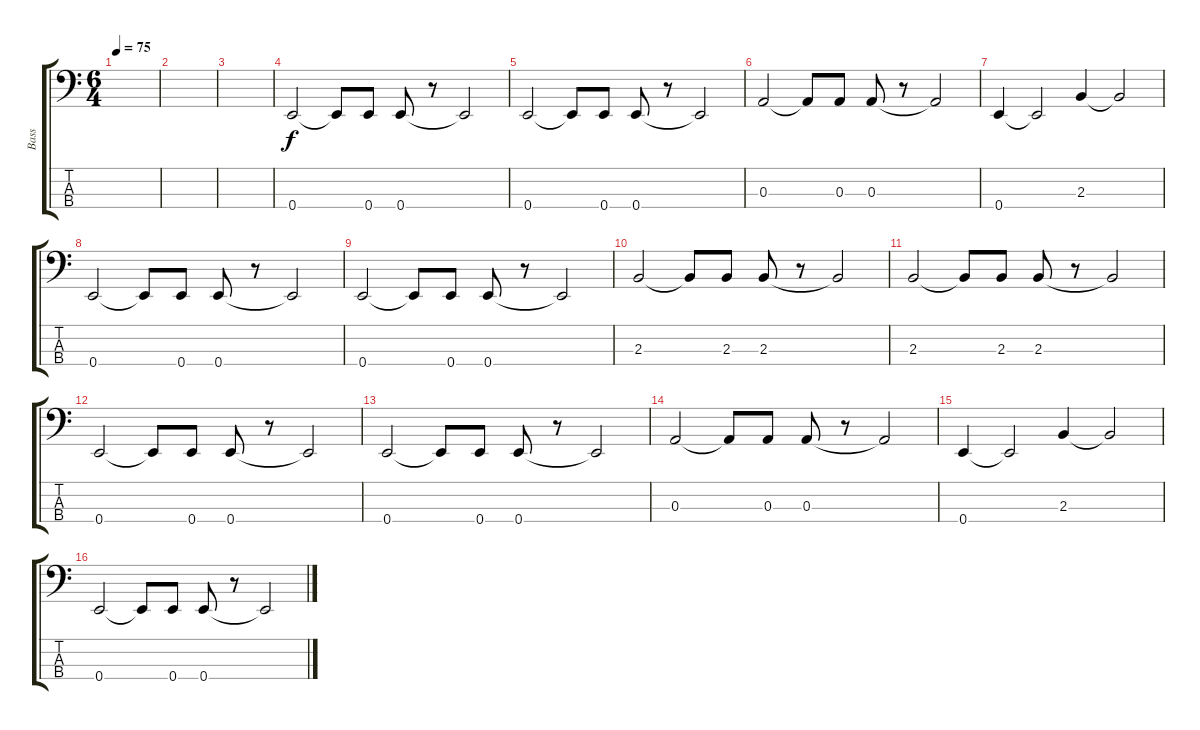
\track ("Bass" "Bass") {instrument acousticguitarnylon}
\staff {score tabs}
\tuning (G2 D2 A1 E1) {hide}
\ts (6 4)
\tempo 75
\clef f4
\ks c
|
|
|
0.4.2 0.4{t}.8 0.4.8 0.4.8 r.8 0.4{t}.2 |
0.4.2 0.4{t}.8 0.4.8 0.4.8 r.8 0.4{t}.2 |
0.3.2 0.3{t}.8 0.3.8 0.3.8 r.8 0.3{t}.2 |
0.4.4 0.4{t}.2 2.3.4 2.3{t}.2 |
0.4.2 0.4{t}.8 0.4.8 0.4.8 r.8 0.4{t}.2 |
0.4.2 0.4{t}.8 0.4.8 0.4.8 r.8 0.4{t}.2 |
2.3.2 2.3{t}.8 2.3.8 2.3.8 r.8 2.3{t}.2 |
2.3.2 2.3{t}.8 2.3.8 2.3.8 r.8 2.3{t}.2 |
0.4.2 0.4{t}.8 0.4.8 0.4.8 r.8 0.4{t}.2 |
0.4.2 0.4{t}.8 0.4.8 0.4.8 r.8 0.4{t}.2 |
0.3.2 0.3{t}.8 0.3.8 0.3.8 r.8 0.3{t}.2 |
0.4.4 0.4{t}.2 2.3.4 2.3{t}.2 |
0.4.2 0.4{t}.8 0.4.8 0.4.8 r.8 0.4{t}.2
